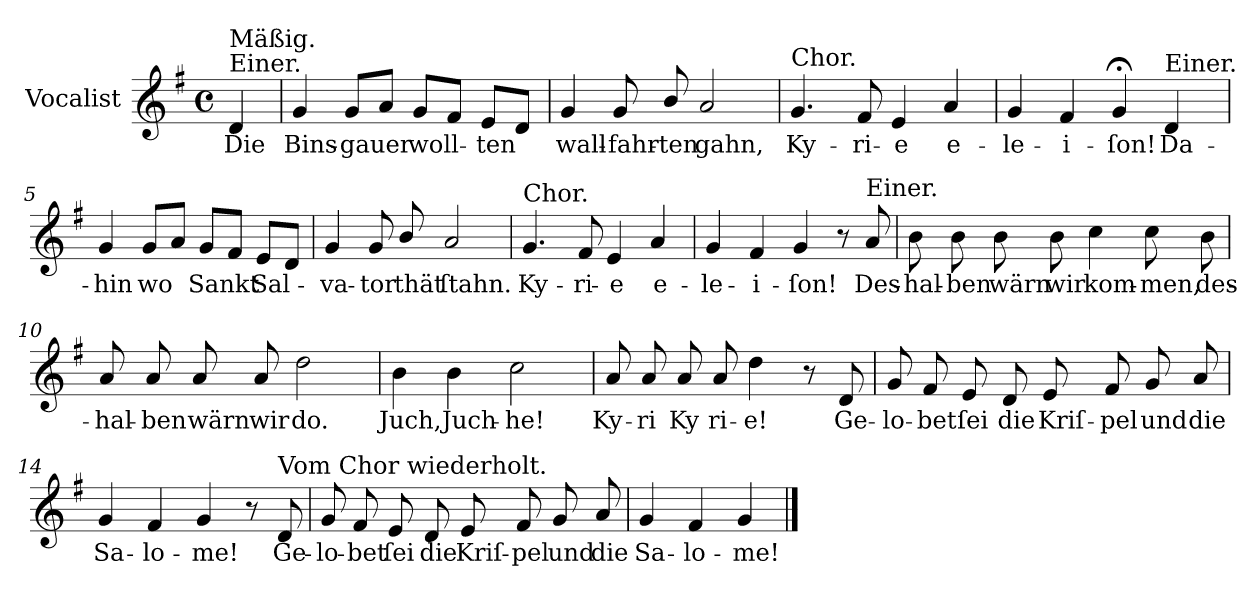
**kern	**text
*part1	*part1
*staff1	*staff1
*I"Vocalist	*
*k[f#]	*
*G:	*
*M4/4	*
*met(c)	*
=	=
!LO:TX:a:t=Einer.	!
!LO:TX:a:t=Mäßig.	!
4d	Die
=1	=1
4g	Bins-
8gL	-gauer
8aJ	.
8gL	woll-
8f#J	.
8eL	-ten
8dJ	.
=2	=2
4g	wall-
8g	-fahr-
8b/	-ten
2a	gahn,
=3	=3
!LO:TX:a:t=Chor.	!
4.g	Ky-
8f#	-ri-
4e	-e
4a	e-
=4	=4
4g	-le-
4f#	-i-
4g;<	-ſon!
!LO:TX:a:t=Einer.	!
4d	Da-
=5	=5
4g	-hin
8gL	wo
8aJ	.
8gL	Sankt
8f#J	.
8eL	Sal-
8dJ	.
=6	=6
4g	-va-
8g	-tor
8b/	thät
2a	ſtahn.
=7	=7
!LO:TX:a:t=Chor.	!
4.g	Ky-
8f#	-ri-
4e	-e
4a	e-
=8	=8
4g	-le-
4f#	-i-
4g	-ſon!
8r	.
!LO:TX:a:t=Einer.	!
8a	Des-
=9	=9
8b	-hal-
8b	-ben
8b	wärn
8b	wir
4cc	kom-
8cc	-men,
8b	des-
=10	=10
8a	-hal-
8a	-ben
8a	wärn
8a	wir
2dd	do.
=11	=11
4b	Juch,
4b	Juch-
2cc	-he!
=12	=12
8a	Ky-
8a	-ri
8a	Ky
8a	-ri-
4dd	-e!
8r	.
8d	Ge-
=13	=13
8g	-lo-
8f#	-bet
8e	ſei
8d	die
8e	Kriſ-
8f#	-pel
8g	und
8a	die
=14	=14
4g	Sa-
4f#	-lo-
4g	-me!
8r	.
!LO:TX:a:t=Vom Chor wiederholt.	!
8d	Ge-
=15	=15
8g	-lo-
8f#	-bet
8e	ſei
8d	die
8e	Kriſ-
8f#	-pel
8g	und
8a	die
=16	=16
4g	Sa-
4f#	-lo-
4g	-me!
==	==
*-	*-
